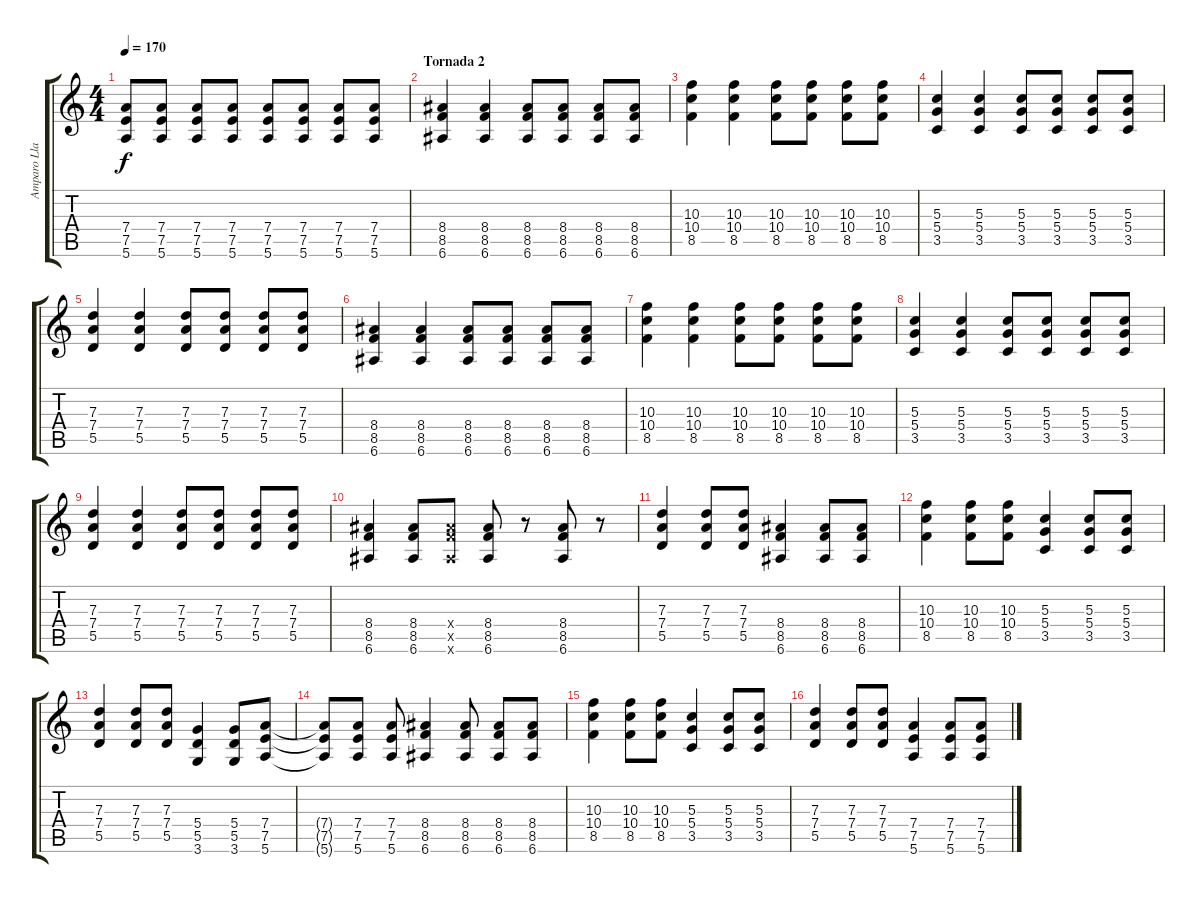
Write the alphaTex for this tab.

\track ("Amparo Llanos (Guitarra)" "Amparo Lla") {instrument distortionguitar}
\staff {score tabs}
\tuning (E4 B3 G3 D3 A2 E2) {hide}
\ts (4 4)
\tempo 170
\clef g2
\ks c
(7.4 7.5 5.6).8{dy f} (7.4 7.5 5.6).8 (7.4 7.5 5.6).8 (7.4 7.5 5.6).8 (7.4 7.5 5.6).8 (7.4 7.5 5.6).8 (7.4 7.5 5.6).8 (7.4 7.5 5.6).8 |
\section ("" "Tornada 2")
(8.4 8.5 6.6).4 (8.4 8.5 6.6).4 (8.4 8.5 6.6).8 (8.4 8.5 6.6).8 (8.4 8.5 6.6).8 (8.4 8.5 6.6).8 |
(10.3 10.4 8.5).4 (10.3 10.4 8.5).4 (10.3 10.4 8.5).8 (10.3 10.4 8.5).8 (10.3 10.4 8.5).8 (10.3 10.4 8.5).8 |
(5.3 5.4 3.5).4 (5.3 5.4 3.5).4 (5.3 5.4 3.5).8 (5.3 5.4 3.5).8 (5.3 5.4 3.5).8 (5.3 5.4 3.5).8 |
(7.3 7.4 5.5).4 (7.3 7.4 5.5).4 (7.3 7.4 5.5).8 (7.3 7.4 5.5).8 (7.3 7.4 5.5).8 (7.3 7.4 5.5).8 |
(8.4 8.5 6.6).4 (8.4 8.5 6.6).4 (8.4 8.5 6.6).8 (8.4 8.5 6.6).8 (8.4 8.5 6.6).8 (8.4 8.5 6.6).8 |
(10.3 10.4 8.5).4 (10.3 10.4 8.5).4 (10.3 10.4 8.5).8 (10.3 10.4 8.5).8 (10.3 10.4 8.5).8 (10.3 10.4 8.5).8 |
(5.3 5.4 3.5).4 (5.3 5.4 3.5).4 (5.3 5.4 3.5).8 (5.3 5.4 3.5).8 (5.3 5.4 3.5).8 (5.3 5.4 3.5).8 |
(7.3 7.4 5.5).4 (7.3 7.4 5.5).4 (7.3 7.4 5.5).8 (7.3 7.4 5.5).8 (7.3 7.4 5.5).8 (7.3 7.4 5.5).8 |
(8.4 8.5 6.6).4 (8.4 8.5 6.6).8 (8.4{x} 8.5{x} 6.6{x}).8 (8.4 8.5 6.6).8 r.8 (8.4 8.5 6.6).8 r.8 |
(7.3 7.4 5.5).4 (7.3 7.4 5.5).8 (7.3 7.4 5.5).8 (8.4 8.5 6.6).4 (8.4 8.5 6.6).8 (8.4 8.5 6.6).8 |
(10.3 10.4 8.5).4 (10.3 10.4 8.5).8 (10.3 10.4 8.5).8 (5.3 5.4 3.5).4 (5.3 5.4 3.5).8 (5.3 5.4 3.5).8 |
(7.3 7.4 5.5).4 (7.3 7.4 5.5).8 (7.3 7.4 5.5).8 (5.4 5.5 3.6).4 (5.4 5.5 3.6).8 (7.4 7.5 5.6).8 |
(7.4{t} 7.5{t} 5.6{t}).8 (7.4 7.5 5.6).8 (7.4 7.5 5.6).8 (8.4 8.5 6.6).4 (8.4 8.5 6.6).8 (8.4 8.5 6.6).8 (8.4 8.5 6.6).8 |
(10.3 10.4 8.5).4 (10.3 10.4 8.5).8 (10.3 10.4 8.5).8 (5.3 5.4 3.5).4 (5.3 5.4 3.5).8 (5.3 5.4 3.5).8 |
(7.3 7.4 5.5).4 (7.3 7.4 5.5).8 (7.3 7.4 5.5).8 (7.4 7.5 5.6).4 (7.4 7.5 5.6).8 (7.4 7.5 5.6).8
